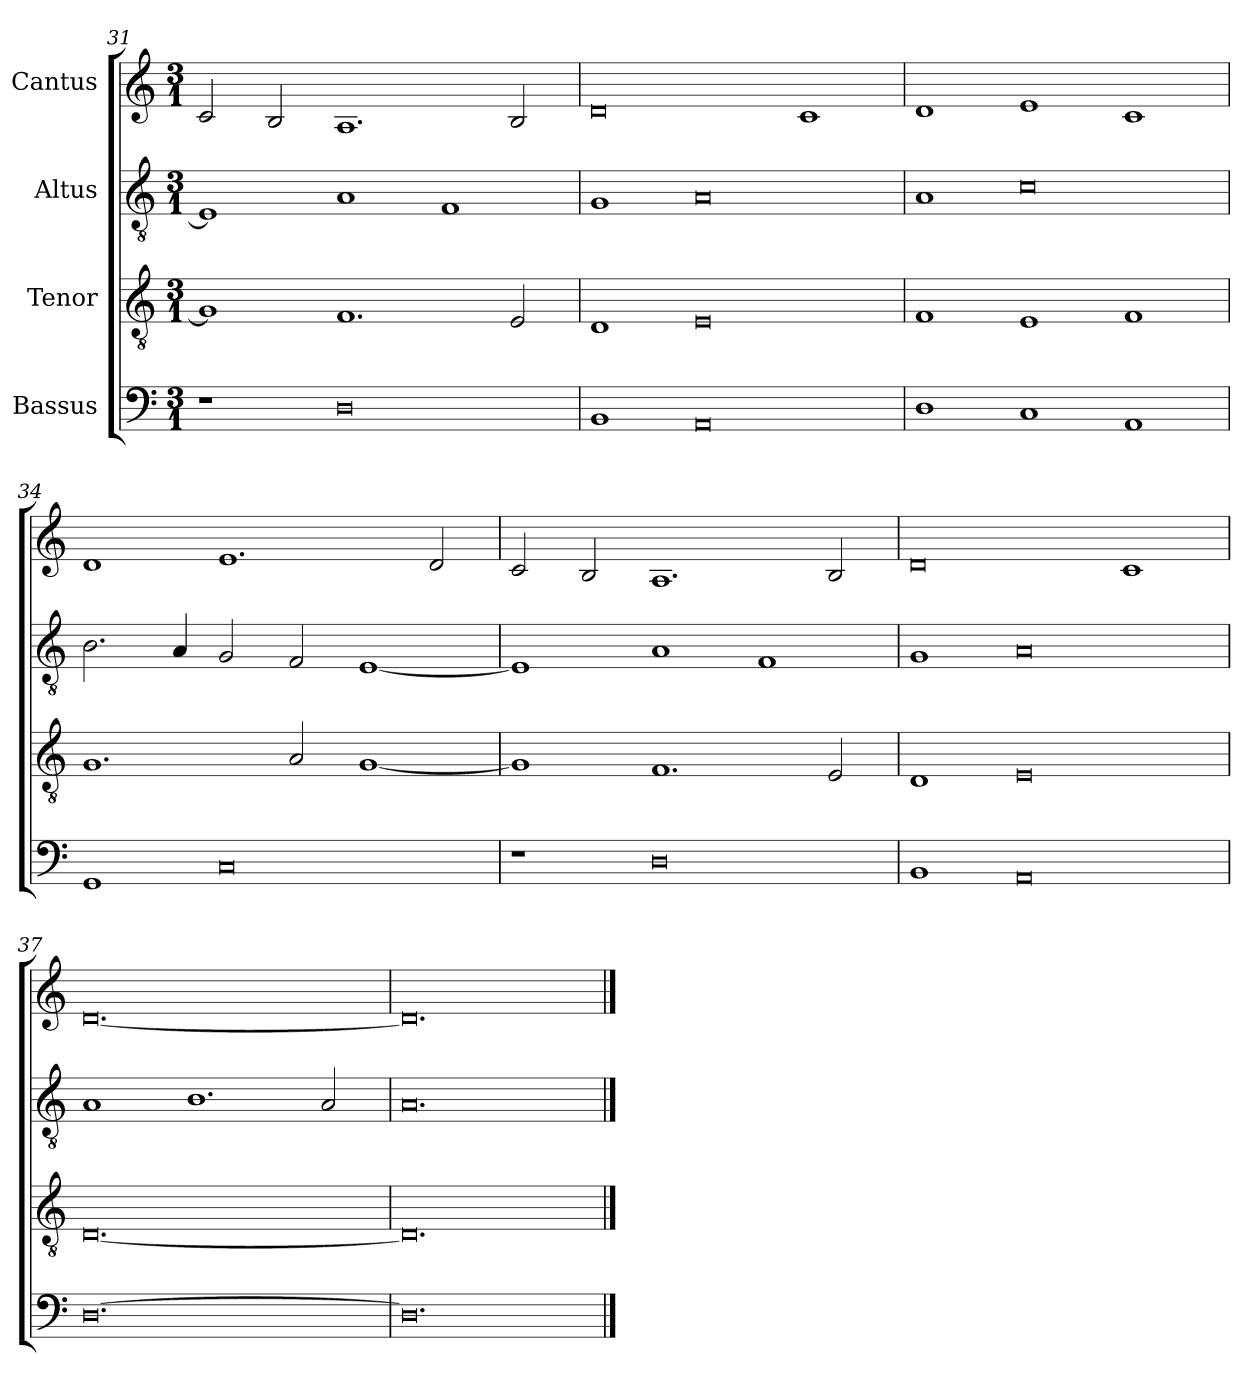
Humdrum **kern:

**kern	**kern	**kern	**kern
*part4	*part3	*part2	*part1
*staff4	*staff3	*staff2	*staff1
*I"Bassus	*I"Tenor	*I"Altus	*I"Cantus
*clefF4	*clefGv2	*clefGv2	*clefG2
*	*ITrd7c12	*ITrd7c12	*
*k[]	*k[]	*k[]	*k[]
*C:	*C:	*C:	*C:
*M3/1	*M3/1	*M3/1	*M3/1
=31	=31	=31	=31
1r	1GGi]	1EEi]	2ci/
.	.	.	2Bi/
0Di	1.FFi	1AAi	1.Ai
.	.	1FFi	.
.	2EEi/	.	2Bi/
=32	=32	=32	=32
1BBi	1DDi	1GGi	0di
0AAi	0EEi	0AAi	.
.	.	.	1ci
=33	=33	=33	=33
1Di	1FFi	1AAi	1di
1Ci	1EEi	0Ci	1ei
1AAi	1FFi	.	1ci
!!LO:LB:g=z
=34	=34	=34	=34
1GGi	1.GGi	2.BBi\	1di
.	.	4AAi/	.
0Ci	.	2GGi/	1.ei
.	2AAi/	2FFi/	.
.	[<1GGi	[<1EEi	.
.	.	.	2di/
=35	=35	=35	=35
1r	1GGi]	1EEi]	2ci/
.	.	.	2Bi/
0Di	1.FFi	1AAi	1.Ai
.	.	1FFi	.
.	2EEi/	.	2Bi/
=36	=36	=36	=36
1BBi	1DDi	1GGi	0di
0AAi	0EEi	0AAi	.
.	.	.	1ci
=37	=37	=37	=37
[>0.Di	[<0.DDi	1AAi	[<0.di
.	.	1.BBi	.
.	.	2AAi/	.
=38	=38	=38	=38
0.Di]	0.DDi]	0.AAi	0.di]
==	==	==	==
*-	*-	*-	*-
